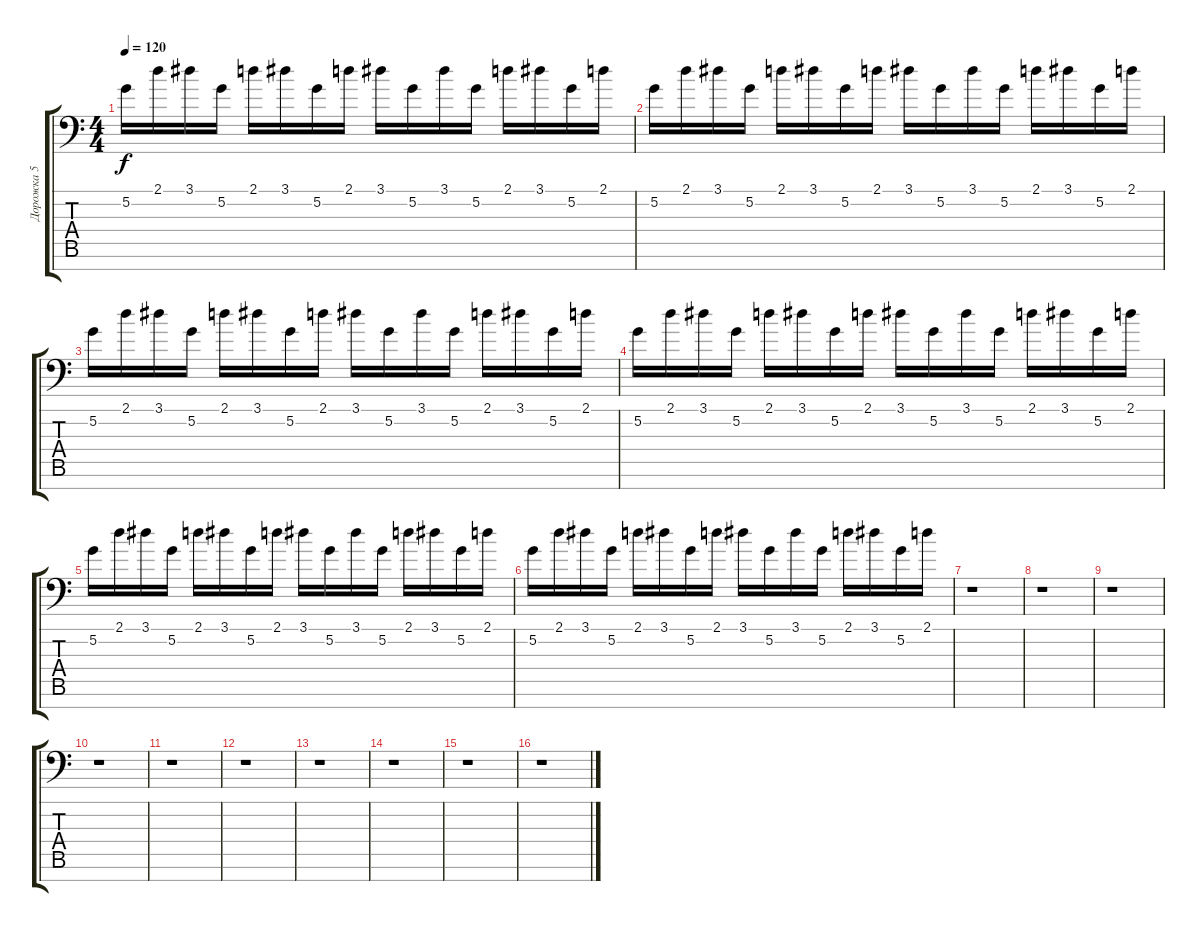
\track ("Дорожка 5" "Дорожка 5") {instrument frenchhorn}
\staff {score tabs}
\tuning (C5 D4 A3 F2 C2 G1 C1) {hide}
\ts (4 4)
\tempo 120
\clef f4
\ks c
5.2.16{dy f} 2.1.16 3.1.16 5.2.16 2.1.16 3.1.16 5.2.16 2.1.16 3.1.16 5.2.16 3.1.16 5.2.16 2.1.16 3.1.16 5.2.16 2.1.16 |
5.2.16 2.1.16 3.1.16 5.2.16 2.1.16 3.1.16 5.2.16 2.1.16 3.1.16 5.2.16 3.1.16 5.2.16 2.1.16 3.1.16 5.2.16 2.1.16 |
5.2.16 2.1.16 3.1.16 5.2.16 2.1.16 3.1.16 5.2.16 2.1.16 3.1.16 5.2.16 3.1.16 5.2.16 2.1.16 3.1.16 5.2.16 2.1.16 |
5.2.16 2.1.16 3.1.16 5.2.16 2.1.16 3.1.16 5.2.16 2.1.16 3.1.16 5.2.16 3.1.16 5.2.16 2.1.16 3.1.16 5.2.16 2.1.16 |
5.2.16 2.1.16 3.1.16 5.2.16 2.1.16 3.1.16 5.2.16 2.1.16 3.1.16 5.2.16 3.1.16 5.2.16 2.1.16 3.1.16 5.2.16 2.1.16 |
5.2.16 2.1.16 3.1.16 5.2.16 2.1.16 3.1.16 5.2.16 2.1.16 3.1.16 5.2.16 3.1.16 5.2.16 2.1.16 3.1.16 5.2.16 2.1.16 |
r.1 |
r.1 |
r.1 |
r.1 |
r.1 |
r.1 |
r.1 |
r.1 |
r.1 |
r.1
